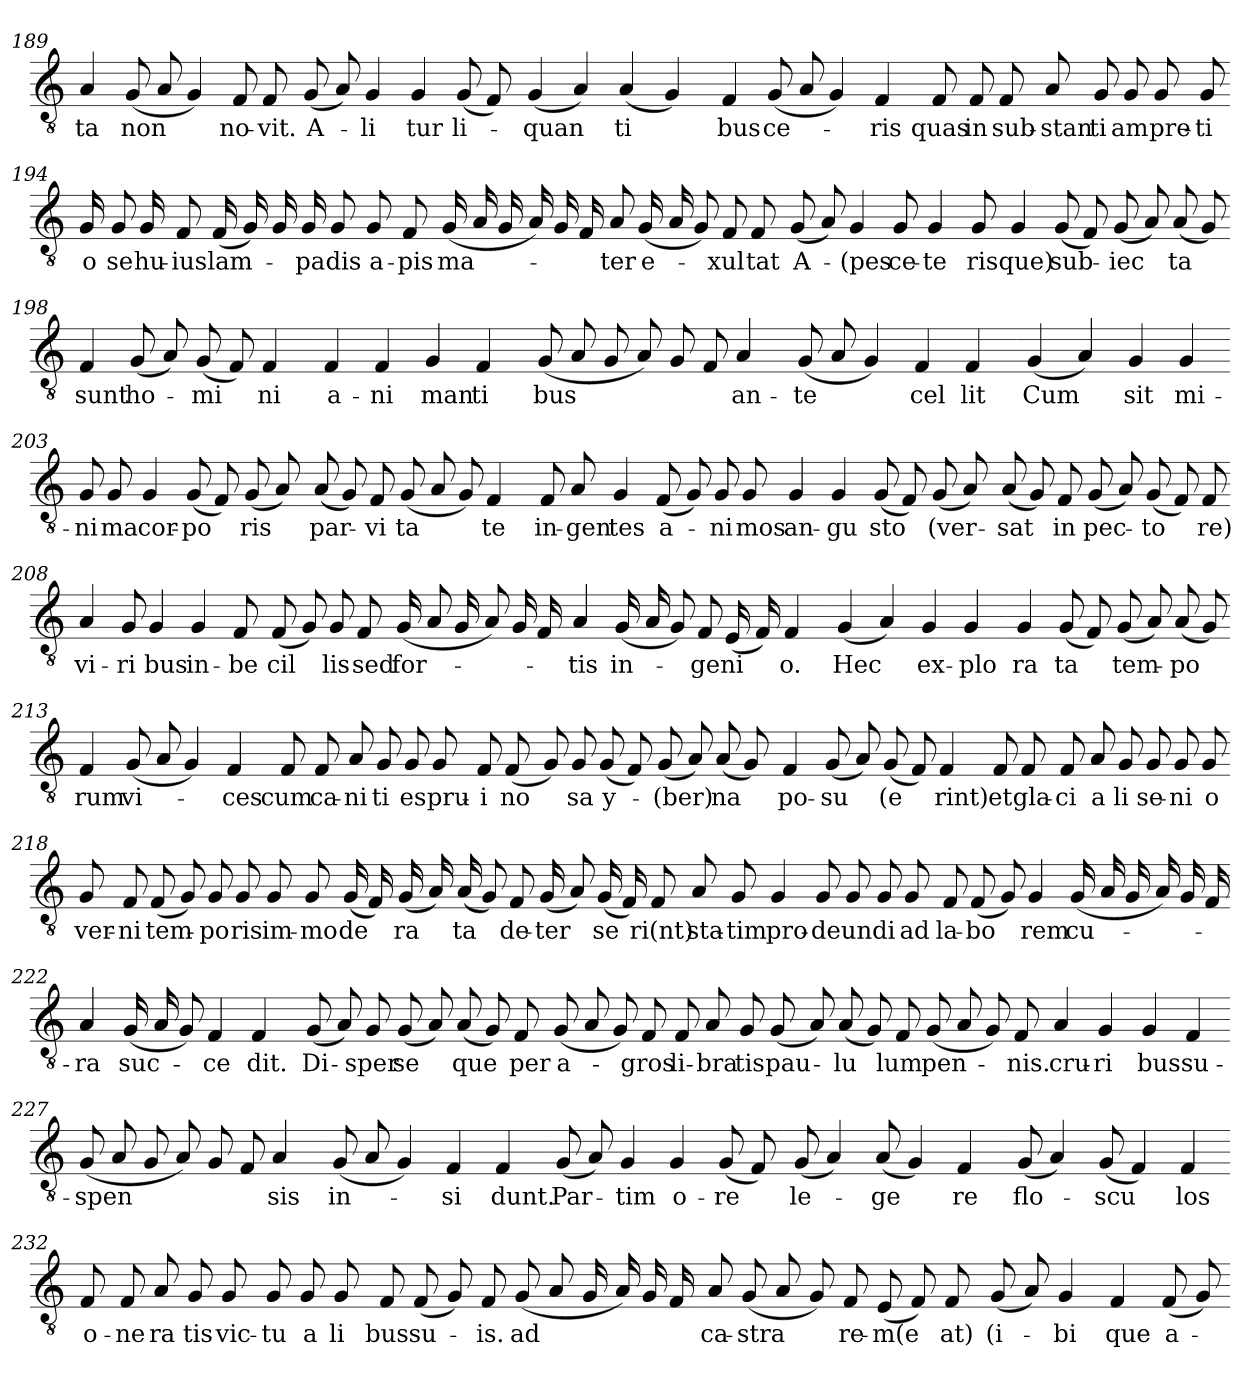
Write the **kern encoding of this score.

**kern	**text
*part1	*part1
*staff1	*staff1
*clefGv2	*
*k[]	*
=189	=189
4A	-ta
(8G	non
8A	.
4G)	.
8F	no-
8F	-vit.
=190-	=190-
(8G	A-
8A)	.
4G	li
4G	-tur
(8G	li-
8F)	.
=191-	=191-
(4G	quan
4A)	.
(4A	ti
4G)	.
=192-	=192-
4F	-bus
(8G	ce-
8A	.
4G)	.
4F	-ris
=193-	=193-
8F	quas
8F	in
8F	sub-
8A	stan
8G	ti
8G	-am
8G	pre-
8G	ti
=194-	=194-
16G	o
8G	-se
16G	hu-
8F	-ius
(16F	lam-
16G)	.
16G	.
16G	pa
8G	-dis
8G	a-
8F	-pis
=195-	=195-
(16G	ma-
16A	.
16G	.
16A)	.
16G	.
16F	.
8A	-ter
(16G	e-
16A	.
8G)	.
8F	xul
8F	-tat
=196-	=196-
(8G	A-
8A)	.
4G	-(pes
8G	ce-
4G	te
8G	-ris
=197-	=197-
4G	que)
(8G	sub-
8F)	.
(8G	iec
8A)	.
(8A	-ta
8G)	.
=198-	=198-
4F	sunt
(8G	ho-
8A)	.
(8G	mi
8F)	.
4F	-ni
=199-	=199-
4F	a-
4F	ni
4G	man
4F	ti
=200-	=200-
(8G	-bus
8A	.
8G	.
8A)	.
8G	.
8F	.
4A	an-
=201-	=201-
(8G	te
8A	.
4G)	.
4F	cel
4F	-lit
=202-	=202-
(4G	Cum
4A)	.
4G	sit
4G	mi-
=203-	=203-
8G	ni
8G	-ma
4G	cor-
(8G	po
8F)	.
(8G	-ris
8A)	.
=204-	=204-
(8A	par-
8G)	.
8F	vi
(8G	ta
8A	.
8G)	.
4F	-te
=205-	=205-
8F	in-
8A	gen
4G	-tes
(8F	a-
8G)	.
8G	ni
8G	-mos
=206-	=206-
4G	an-
4G	gu
(8G	-sto
8F)	.
(8G	(ver-
8A)	.
=207-	=207-
(8A	-sat
8G)	.
8F	in
(8G	pec-
8A)	.
(8G	to
8F)	.
8F	-re)
=208-	=208-
4A	vi-
8G	ri
4G	-bus
4G	in-
8F	be
=209-	=209-
(8F	cil
8G)	.
8G	-lis
8F	sed
(16G	for-
8A	.
16G	.
8A)	.
16G	.
16F	.
=210-	=210-
4A	-tis
(16G	in-
16A	.
8G)	.
8F	ge
(16E	ni
16F)	.
4F	-o.
=211-	=211-
(4G	Hec
4A)	.
4G	ex-
4G	plo
=212-	=212-
4G	ra
(8G	-ta
8F)	.
(8G	tem-
8A)	.
(8A	po
8G)	.
=213-	=213-
4F	-rum
(8G	vi-
8A	.
4G)	.
4F	-ces
=214-	=214-
8F	cum
8F	ca-
8A	ni
8G	ti
8G	-es
8G	pru-
8F	i
(8F	no
=215-	=215-
8G)	.
8G	-sa
(8G	y-
8F)	.
(8G	(ber)
8A)	.
(8A	-na
8G)	.
=216-	=216-
4F	po-
(8G	su
8A)	.
(8G	(e
8F)	.
4F	-rint)
=217-	=217-
8F	et
8F	gla-
8F	ci
8A	a
8G	-li
8G	se-
8G	ni
8G	-o
=218-	=218-
8G	ver-
8F	-ni
(8F	tem-
8G)	.
8G	po
8G	-ris
8G	im-
8G	mo
=219-	=219-
(16G	de
16F)	.
(16G	ra
16A)	.
(16A	-ta
8G)	.
8F	de-
(16G	ter
8A)	.
(16G	se
16F)	.
8F	-ri(nt)
=220-	=220-
8A	sta-
8G	-tim
4G	pro-
8G	de
8G	un
8G	-di
8G	ad
=221-	=221-
8F	la-
(8F	bo
8G)	.
4G	-rem
(16G	cu-
16A	.
16G	.
16A)	.
16G	.
16F	.
=222-	=222-
4A	-ra
(16G	suc-
16A	.
8G)	.
4F	ce
4F	-dit.
=223-	=223-
(8G	Di-
8A)	.
8G	sper
(8G	se
8A)	.
(8A	-que
8G)	.
8F	per
=224-	=224-
(8G	a-
8A	.
8G)	.
8F	-gros
8F	li-
8A	bra
8G	-tis
(8G	pau-
=225-	=225-
8A)	.
(8A	lu
8G)	.
8F	-lum
(8G	pen-
8A	.
8G)	.
8F	-nis.
=226-	=226-
4A	cru-
4G	ri
4G	-bus
4F	su-
=227-	=227-
(8G	spen
8A	.
8G	.
8A)	.
8G	.
8F	.
4A	-sis
=228-	=228-
(8G	in-
8A	.
4G)	.
4F	si
4F	-dunt.
=229-	=229-
(8G	Par-
8A)	.
4G	-tim
4G	o-
(8G	-re
8F)	.
=230-	=230-
(8G	le-
4A)	.
(8A	ge
4G)	.
4F	-re
=231-	=231-
(8G	flo-
4A)	.
(8G	scu
4F)	.
4F	-los
=232-	=232-
8F	o-
8F	ne
8A	ra
8G	-tis
8G	vic-
8G	tu
8G	a
8G	li
=233-	=233-
8F	-bus
(8F	su-
8G)	.
8F	-is.
(8G	ad
8A	.
16G	.
16A)	.
16G	.
16F	.
=234-	=234-
8A	ca-
(8G	-stra
8A	.
8G)	.
8F	re-
(8E	m(e
8F)	.
8F	-at)
=235-	=235-
(8G	(i-
8A)	.
4G	bi
4F	-que
(8F	a-
8G)	.
=-	=-
*-	*-
